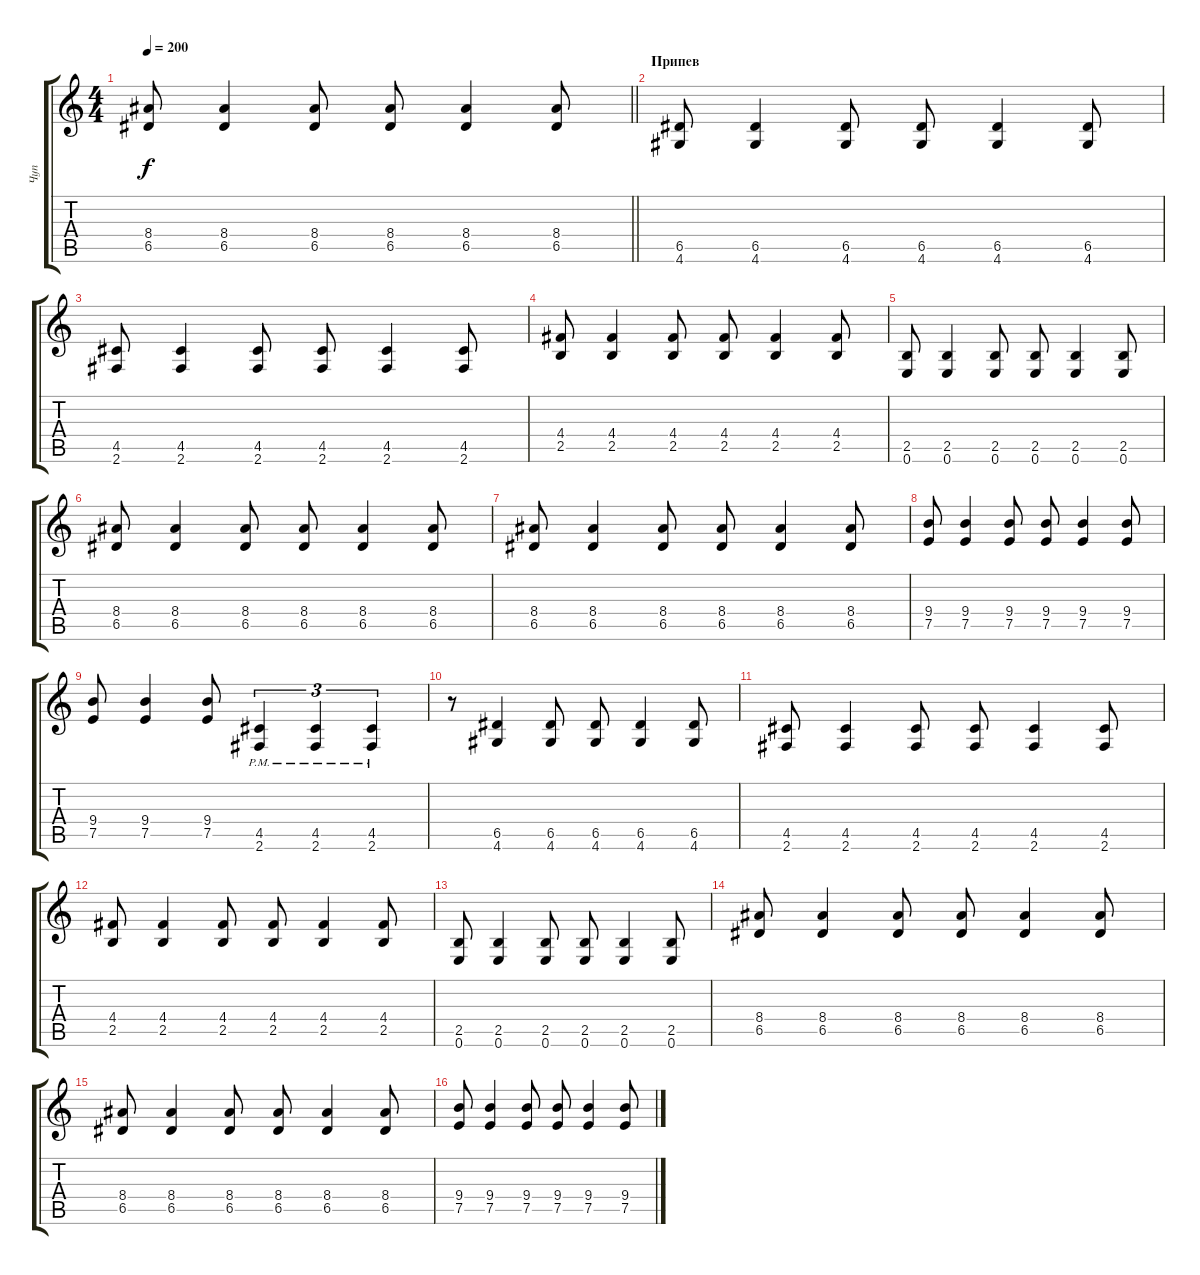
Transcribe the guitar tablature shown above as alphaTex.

\track ("Чуп" "Чуп") {instrument distortionguitar}
\staff {score tabs}
\tuning (E4 B3 G3 D3 A2 E2) {hide}
\ts (4 4)
\tempo 200
\clef g2
\barLineRight lightlight
\ks c
(8.4 6.5).8{dy f} (8.4 6.5).4 (8.4 6.5).8 (8.4 6.5).8 (8.4 6.5).4 (8.4 6.5).8 |
\section ("" "Припев")
(6.5 4.6).8 (6.5 4.6).4 (6.5 4.6).8 (6.5 4.6).8 (6.5 4.6).4 (6.5 4.6).8 |
(4.5 2.6).8 (4.5 2.6).4 (4.5 2.6).8 (4.5 2.6).8 (4.5 2.6).4 (4.5 2.6).8 |
(4.4 2.5).8 (4.4 2.5).4 (4.4 2.5).8 (4.4 2.5).8 (4.4 2.5).4 (4.4 2.5).8 |
(2.5 0.6).8 (2.5 0.6).4 (2.5 0.6).8 (2.5 0.6).8 (2.5 0.6).4 (2.5 0.6).8 |
(8.4 6.5).8 (8.4 6.5).4 (8.4 6.5).8 (8.4 6.5).8 (8.4 6.5).4 (8.4 6.5).8 |
(8.4 6.5).8 (8.4 6.5).4 (8.4 6.5).8 (8.4 6.5).8 (8.4 6.5).4 (8.4 6.5).8 |
(9.4 7.5).8 (9.4 7.5).4 (9.4 7.5).8 (9.4 7.5).8 (9.4 7.5).4 (9.4 7.5).8 |
(9.4 7.5).8 (9.4 7.5).4 (9.4 7.5).8 (4.5{pm} 2.6{pm}).4{tu (3 2)} (4.5{pm} 2.6{pm}).4{tu (3 2)} (4.5{pm} 2.6{pm}).4{tu (3 2)} |
r.8 (6.5 4.6).4 (6.5 4.6).8 (6.5 4.6).8 (6.5 4.6).4 (6.5 4.6).8 |
(4.5 2.6).8 (4.5 2.6).4 (4.5 2.6).8 (4.5 2.6).8 (4.5 2.6).4 (4.5 2.6).8 |
(4.4 2.5).8 (4.4 2.5).4 (4.4 2.5).8 (4.4 2.5).8 (4.4 2.5).4 (4.4 2.5).8 |
(2.5 0.6).8 (2.5 0.6).4 (2.5 0.6).8 (2.5 0.6).8 (2.5 0.6).4 (2.5 0.6).8 |
(8.4 6.5).8 (8.4 6.5).4 (8.4 6.5).8 (8.4 6.5).8 (8.4 6.5).4 (8.4 6.5).8 |
(8.4 6.5).8 (8.4 6.5).4 (8.4 6.5).8 (8.4 6.5).8 (8.4 6.5).4 (8.4 6.5).8 |
(9.4 7.5).8 (9.4 7.5).4 (9.4 7.5).8 (9.4 7.5).8 (9.4 7.5).4 (9.4 7.5).8
